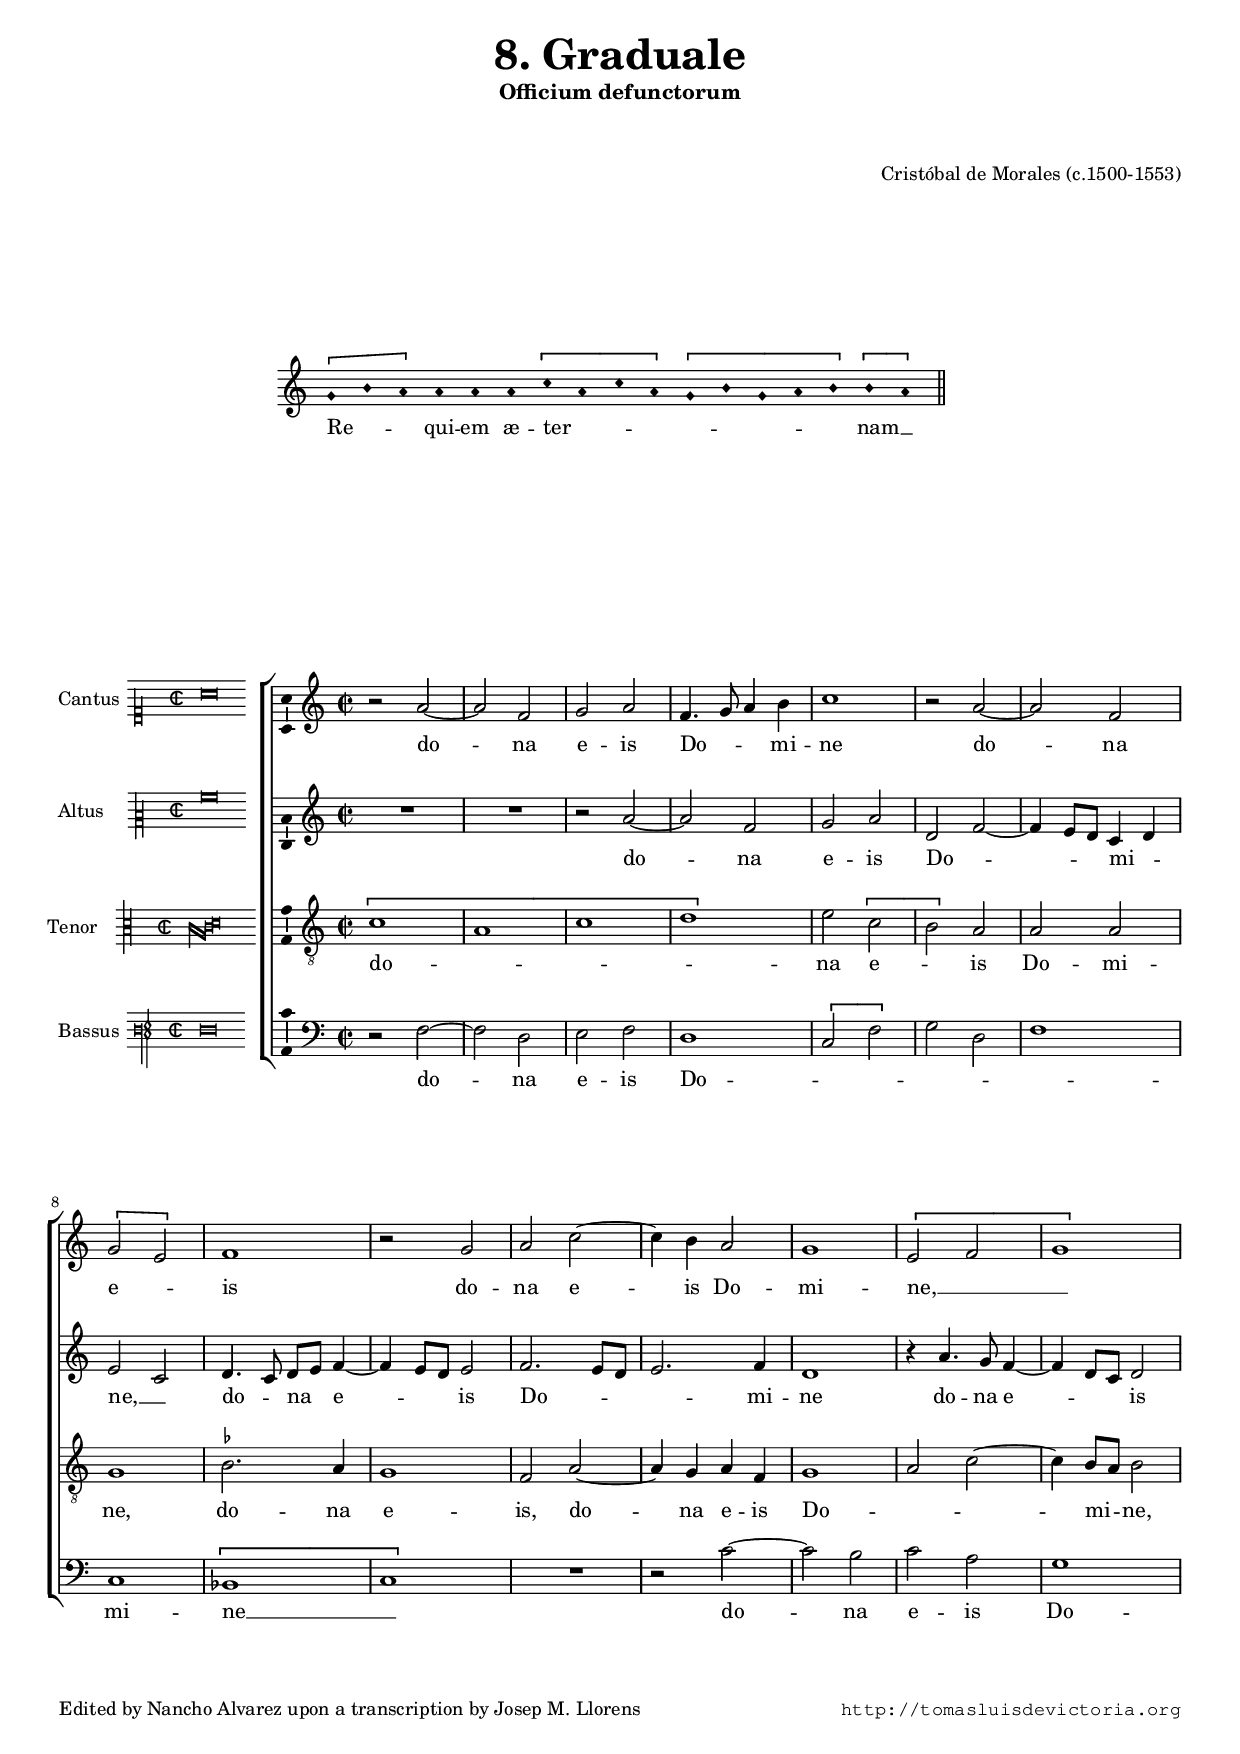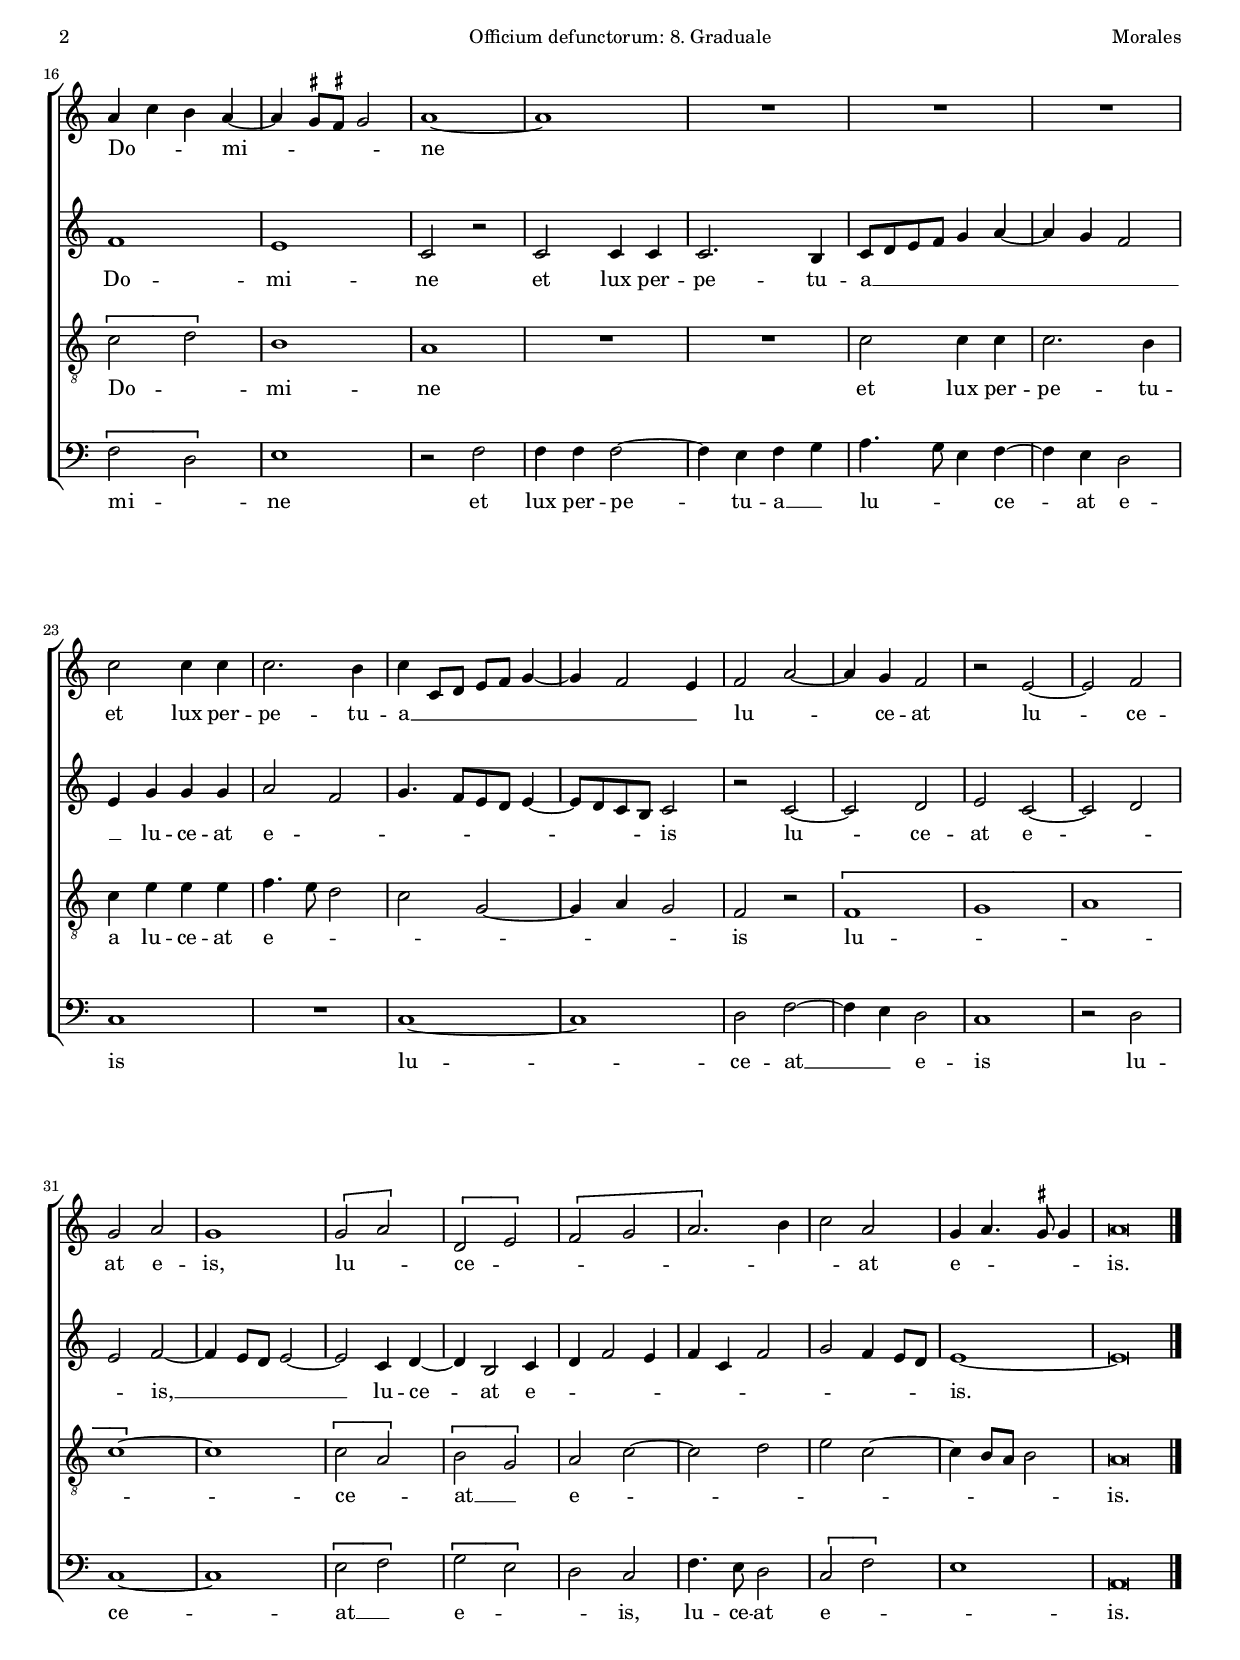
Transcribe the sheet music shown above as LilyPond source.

\version "2.22.0"

#(set-default-paper-size "a4")
#(set-global-staff-size 16.4)
#(ly:set-option 'point-and-click #f)
%mobile -s16.0 -i3.5

italicas=\override LyricText.font-shape = #'italic
rectas=\override LyricText.font-shape = #'upright
ss=\once \set suggestAccidentals = ##t
incipitwidth = 20
mtempo={\tempo 4 = 100}
mtempob={\tempo 4 = 50}
mt=#(define-music-function (offset) (number?) ; move lyric text
      #{ \once \override LyricText.X-offset = -$offset #})

htitle="Officium defunctorum: 8. Graduale"
hcomposer="Morales"

\header {
	title=\markup{\fontsize #3 "8. Graduale"}
	subtitle="Officium defunctorum"
	subsubtitle=\markup{\null \vspace #2 }
	composer="Cristóbal de Morales (c.1500-1553)"
        pdfauthor=\composer
	%opus="(-)"
	%poet=\markup{} % el graduale del manuscrito de Málaga contiene el siguiente número con otra letra
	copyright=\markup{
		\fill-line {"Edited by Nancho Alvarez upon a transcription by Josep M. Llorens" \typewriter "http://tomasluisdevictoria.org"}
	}
%	tagline=""
}



\score {\transpose c c \relative c''{
<<
      \new Voice = "canto" {
             \override Staff.TimeSignature.stencil = #'()
             \override Stem.transparent = ##t
             \set Score.timing = ##f
             \override NoteHead.style = #'neomensural         
             \clef "G" % clave de do en tercera
             \key a \minor
             \[g4 b a\] a a a \[c a c a\] \[g b g a b\] \[b a\]
 \bar "||" }
        \new Lyrics \lyricsto "canto" { 
        Re -- _ _ qui -- em æ -- ter -- _ _ _ _ _ _ _ _ \mt #1 nam __ _ }
>>
        }%transpose

\layout {
        \override LigatureBracket.padding = #1
        indent = 3.7\cm
        %tablet indent=3.0\cm
        line-width=15\cm 
        %tablet line-width=14\cm
        ragged-right = ##f
}
}

%tablet \pageBreak



global={\key c \major \time 2/2 \skip 1*39 \bar "|." }


cantus=\relative c''{
	r2 a ~
	a f
	g a
	f4. g8 a4 b
	c1
	r2 a ~
	a f
	\[g2 e\]
	f1
	r2 g
	a c ~
	c4 b a2
	g1
	\[e2 f 
	g1\]
	a4 c b a ~
	a \ss gis8 \ss fis gis2
	a1 ~
	a
	R1*3
	c2 c4 c
	c2. b4
	c4 c,8 d e f g4 ~
	g f2 e4
	f2 a ~
	a4 g f2
	r2 e ~
	e f
	g a
	g1
	\[g2 a\]
	\[d,2 e\]
	\[f g
	a2.\] b4
	c2 a
	g4 a4. \ss gis8 gis4 % CSIC \ss gis4 a4.
	a\breve*1/2
}

altus=\relative c''{
	R1*2
	r2 a ~
	a f
	g a
	d,2 f ~
	f4 e8 d c4 d
	e2 c
	d4. c8 d8 e f4 ~
	f e8 d e2
	f2. e8 d
	e2. f4
	d1
	r4 a'4. g8 f4 ~
	f4 d8 c d2 % CSIC sic. resolucion irregular de la septima; distinto en ms IV Málaga
	f1
	e
	c2 r
	c2 c4 c
	c2. b4
	c8 d e f g4 a ~
	a g f2
	e4 g g g
	a2 f
	g4. f8[ e d] e4 ~
	e8 d c b c2
	r2 c ~
	c d
	e c ~
	c d
	e f ~
	f4 e8 d e2 ~
	e c4 d ~
	d b2 c4
	d f2 e4
	f4 c f2
	g f4 e8 d
	e1 ~
	e\breve*1/2
}

tenor=\relative c'{
	\[c1
	a 
	c
	d\]
	e2 \[c
	b\] a
	a2 a
	g1
	\ss bes2. a4
	g1
	f2 a ~
	a4 g a f
	g1
	a2 c ~
	c4 b8 a b2
	\[c2 d\]
	b1
	a
	R1*2
	c2 c4 c
	c2. b4
	c e e e
	f4. e8 d2
	c g ~
	g4 a g2
	f2 r
	\[f1
	g
	a
	c ~ \]
	c
	\[c2 a\]
	\[b g\]
	a2 c ~
	c d
	e c ~
	c4 b8 a b2
	a\breve*1/2
}

bassus=\relative c{
	r2 f ~
	f d
	e f
	d1
	\[c2 f\]
	g2 d
	f1
	c
	\[bes
	c\]
	R1
	r2 c' ~
	c b
	c2 a
	g1
	\[f2 d\]
	e1
	r2 f
	f4 f f2 ~
	f4 e f g
	a4. g8 e4 f ~
	f e d2
	c1
	R1
	c1 ~
	c
	d2 f ~
	f4 e d2
	c1
	r2 d
	c1 ~
	c
	\[e2 f\]
	\[g e\]
	d2 c
	f4. e8 d2
	\[c2 f\]
	e1
	a,\breve*1/2
}

textocantus=\lyricmode{
do -- na e -- is Do -- _ _ mi -- ne
do -- na e -- _ is
do -- na e -- is Do -- mi -- ne, __ _ _ 
Do -- _ _ mi -- _ _ _ ne
et lux per -- pe -- tu -- a __ _ _ _ _ _ _ _ lu -- _ ce -- at
lu -- ce -- at e -- is,
lu -- _ ce -- _ _ _ _ _ _ at e -- _ _ _ is.
}

textoaltus=\lyricmode{
do -- na e -- is Do -- _ _ _ mi -- _ ne, __ _ 
do -- _ na _ e -- _ _ is Do -- _ _ _ mi -- ne
do -- na e -- _ _ is Do -- mi -- ne
et lux per -- pe -- tu -- a __ _ _ _ _ _ _ _ _
lu -- ce -- at e -- _ _ _ _ _ _ _ _ _ is
lu -- ce -- at e -- _ _ is, __ _ _ _ 
lu -- ce -- at e -- _ _ _ _ _ _ _ _ _ _ is.
}

textotenor=\lyricmode{
do -- _ _ _ na e -- _ is Do -- mi -- ne,
do -- na e -- is,
do -- na e -- is Do -- _ _ mi -- _ ne,
Do -- _ mi -- ne
et lux per -- pe -- tu -- a lu -- ce -- at e -- _ _ _ _ _ _ is
lu -- _ _ _ ce -- _ at __ _ e -- _ _ _ _ _ _ _ is.
}

textobassus=\lyricmode{
do -- na e -- is Do -- _ _ _ _ _ mi -- ne __ _ 
do -- na e -- is Do -- mi -- _ ne
et lux per -- pe -- tu -- a __ _ lu -- _ _ ce -- at e -- is
lu -- ce -- at __ _ e -- is
lu -- ce -- at __ _ e -- _ _ is,
lu -- ce -- at e -- _ _ is.
}


incipitcantus=\markup{
	\score{
		{ 
		\set Staff.instrumentName="Cantus "
		\override NoteHead.style = #'neomensural
		\override Staff.TimeSignature.style = #'neomensural
		\cadenzaOn 
		\clef "petrucci-c1"
		\key c \major
		\time 2/2
                a'\breve
		} 

	\layout { line-width=\incipitwidth indent = 0 }
	}
}

incipitaltus=\markup{
	\score{
		{ 
		\set Staff.instrumentName="Altus    "
		\override NoteHead.style = #'neomensural 
		\override Staff.TimeSignature.style = #'neomensural
		\cadenzaOn 
		\clef "petrucci-c2"
		\key c \major
		\time 2/2
                a'\breve
		} 
	\layout { line-width=\incipitwidth indent = 0 }
	}
}


incipittenor=\markup{
	\score{
		{ 
		\set Staff.instrumentName="Tenor   "
		\override NoteHead.style = #'neomensural 
		\override Staff.TimeSignature.style = #'neomensural
		\cadenzaOn 
		\clef "petrucci-c3"
		\key c \major
		\time 2/2
                \[c'\breve*1/4 \once \override NoteHead.ligature-flexa = ##t a c' d'\]
		} 
	\layout {
       \context {\Voice
               \remove Ligature_bracket_engraver
               \consists Mensural_ligature_engraver
       }
       line-width=\incipitwidth
       indent = 0
       }
}
}

incipitbassus=\markup{
	\score{
		{ 
		\set Staff.instrumentName="Bassus "
		\override NoteHead.style = #'neomensural
		\override Staff.TimeSignature.style = #'neomensural
		\cadenzaOn 
		\clef "petrucci-f3"
		\key c \major
		\time 2/2
                f\breve
		} 
	\layout { line-width=\incipitwidth indent = 0 }
	}
}

%\layout {
%       \context {\Voice
%               \remove Ligature_bracket_engraver
%               \consists Mensural_ligature_engraver
%       }
%       line-width=\incipitwidth
%       indent = 0
%}

\score {\transpose c' c'{
\new ChoirStaff<<

	\new Staff <<\global
	\new Voice="v1" {
		\set Staff.instrumentName=\incipitcantus
		\clef "treble"
		\cantus }
	\new Lyrics \lyricsto "v1" {\textocantus }
	>>

	\new Staff <<\global
	\new Voice="v2" {
		\set Staff.instrumentName=\incipitaltus
		\clef "treble"
		\altus }
	\new Lyrics \lyricsto "v2" {\textoaltus }
	>>
	
	\new Staff <<\global
	\new Voice="v3" {
		\set Staff.instrumentName=\incipittenor
		\clef "G_8"
		\tenor }
	\new Lyrics \lyricsto "v3" {\textotenor }
	>>

	\new Staff <<\global
	\new Voice="v4" {
		\set Staff.instrumentName=\incipitbassus
		\clef "bass"
		\bassus }
	\new Lyrics \lyricsto "v4" {\textobassus }
	>>
	
>>

	} % transpose

\layout{ 
	\context {\Lyrics 
		\override VerticalAxisGroup.staff-affinity = #UP
		\override VerticalAxisGroup.nonstaff-relatedstaff-spacing =
			#'((basic-distance . 0) (minimum-distance . 0) (padding . 1))
		\override LyricText.font-size = #1.2
		\override LyricHyphen.minimum-distance = #0.5
	}
	\context {\Score 
		tempoHideNote = ##t
		\override BarNumber.padding = #2 
	}
	\context {\Voice 
		%melismaBusyProperties = #'()
		%autoBeaming = ##f
	}
	\context {\Staff 
                %\RemoveEmptyStaves
                %\override VerticalAxisGroup.remove-first = ##t
		\override VerticalAxisGroup.staff-staff-spacing =
			#'((basic-distance . 11) (minimum-distance . 0) (padding . 1))
		\consists Ambitus_engraver 
		\override LigatureBracket.padding = #1
	}
}

%\midi { \mtempo }

}


\paper{
	evenHeaderMarkup=\markup  \fill-line { \fromproperty #'page:page-number-string \htitle \hcomposer }
	oddHeaderMarkup= \markup  \fill-line { \on-the-fly #not-first-page \hcomposer \on-the-fly #not-first-page \htitle \on-the-fly #not-first-page \fromproperty #'page:page-number-string }
	%system-count=20
	%page-count = 8
	ragged-last-bottom = ##f
	indent=3.6\cm
	system-system-spacing =
	#'((basic-distance . 20) (minimum-distance . 0) (padding . 5))
	top-system-spacing = % header
	#'((basic-distance . 8) (minimum-distance . 0) (padding . 0))
	last-bottom-spacing = % footer
	#'((basic-distance . 14) (minimum-distance . 0) (padding . 0))
	markup-system-spacing.padding = #20
}
